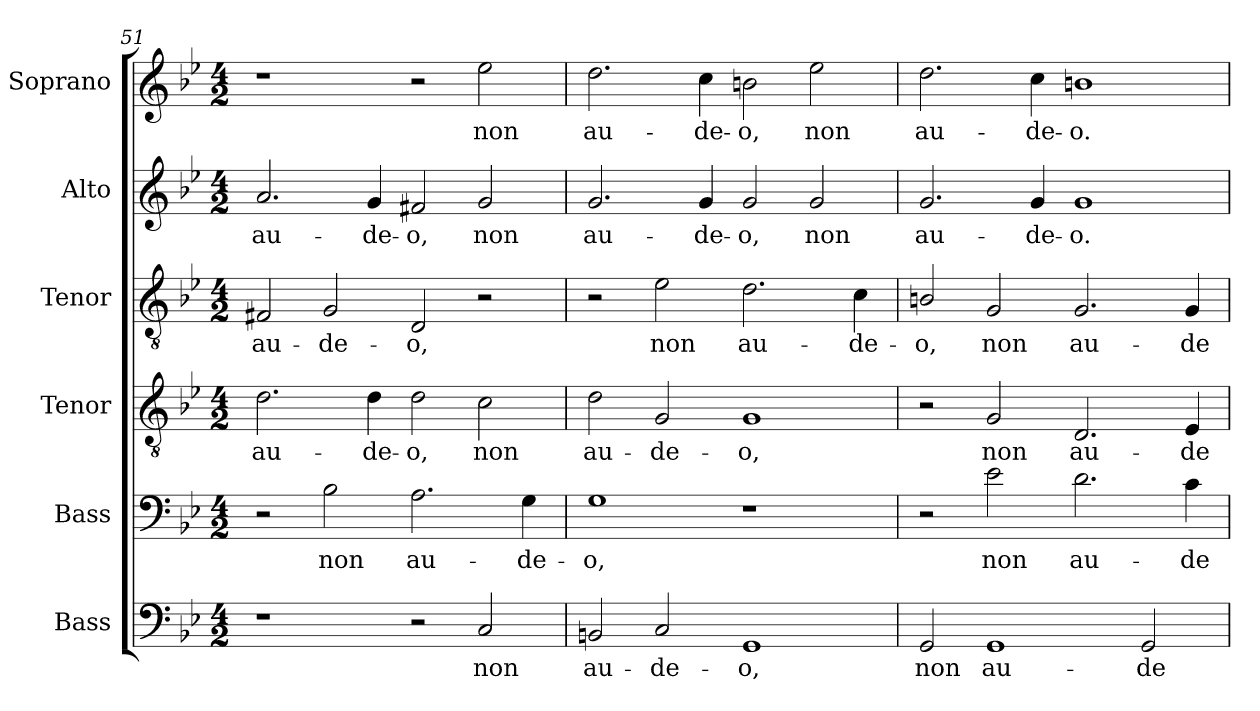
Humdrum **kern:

**kern	**text	**kern	**text	**kern	**text	**kern	**text	**kern	**text	**kern	**text
*part6	*part6	*part5	*part5	*part4	*part4	*part3	*part3	*part2	*part2	*part1	*part1
*staff6	*staff6	*staff5	*staff5	*staff4	*staff4	*staff3	*staff3	*staff2	*staff2	*staff1	*staff1
*I"Bass	*	*I"Bass	*	*I"Tenor	*	*I"Tenor	*	*I"Alto	*	*I"Soprano	*
*I'B2.	*	*I'B1.	*	*I'T2.	*	*I'T1.	*	*I'A.	*	*I'S.	*
!!LO:PB:g=z
*clefF4	*	*clefF4	*	*clefGv2	*	*clefGv2	*	*clefG2	*	*clefG2	*
*	*	*	*	*ITrd7c12	*	*ITrd7c12	*	*	*	*	*
*k[b-e-]	*	*k[b-e-]	*	*k[b-e-]	*	*k[b-e-]	*	*k[b-e-]	*	*k[b-e-]	*
*B-:	*	*B-:	*	*B-:	*	*B-:	*	*B-:	*	*B-:	*
*M4/2	*	*M4/2	*	*M4/2	*	*M4/2	*	*M4/2	*	*M4/2	*
=51	=51	=51	=51	=51	=51	=51	=51	=51	=51	=51	=51
!	!	!	!	!	!LO:LY:b:color=#000000	!	!	!	!	!	!
!	!	!	!	!	!	!	!LO:LY:b:color=#000000	!	!	!	!
!	!	!	!	!	!	!	!	!	!LO:LY:b:color=#000000	!	!
1r	.	2r	.	2.Di\	au-	2FF#Xi/	au-	2.ai/	au-	1r	.
!	!	!	!LO:LY:b:color=#000000	!	!	!	!	!	!	!	!
!	!	!	!	!	!	!	!LO:LY:b:color=#000000	!	!	!	!
.	.	2B-i\	non	.	.	2GGi/	-de-	.	.	.	.
!	!	!	!	!	!LO:LY:b:color=#000000	!	!	!	!	!	!
!	!	!	!	!	!	!	!	!	!LO:LY:b:color=#000000	!	!
.	.	.	.	4Di\	-de-	.	.	4gi/	-de-	.	.
!	!	!	!LO:LY:b:color=#000000	!	!	!	!	!	!	!	!
!	!	!	!	!	!LO:LY:b:color=#000000	!	!	!	!	!	!
!	!	!	!	!	!	!	!LO:LY:b:color=#000000	!	!	!	!
!	!	!	!	!	!	!	!	!	!LO:LY:b:color=#000000	!	!
2r	.	2.Ai\	au-	2Di\	-o,	2DDi/	-o,	2f#Xi/	-o,	2r	.
!	!LO:LY:b:color=#000000	!	!	!	!	!	!	!	!	!	!
!	!	!	!	!	!LO:LY:b:color=#000000	!	!	!	!	!	!
!	!	!	!	!	!	!	!	!	!LO:LY:b:color=#000000	!	!
!	!	!	!	!	!	!	!	!	!	!	!LO:LY:b:color=#000000
2Ci/	non	.	.	2Ci\	non	2r	.	2gi/	non	2ee-i\	non
!	!	!	!LO:LY:b:color=#000000	!	!	!	!	!	!	!	!
.	.	4Gi\	-de-	.	.	.	.	.	.	.	.
=52	=52	=52	=52	=52	=52	=52	=52	=52	=52	=52	=52
!	!LO:LY:b:color=#000000	!	!	!	!	!	!	!	!	!	!
!	!	!	!LO:LY:b:color=#000000	!	!	!	!	!	!	!	!
!	!	!	!	!	!LO:LY:b:color=#000000	!	!	!	!	!	!
!	!	!	!	!	!	!	!	!	!LO:LY:b:color=#000000	!	!
!	!	!	!	!	!	!	!	!	!	!	!LO:LY:b:color=#000000
2BBni/	au-	1Gi	-o,	2Di\	au-	2r	.	2.gi/	au-	2.ddi\	au-
!	!LO:LY:b:color=#000000	!	!	!	!	!	!	!	!	!	!
!	!	!	!	!	!LO:LY:b:color=#000000	!	!	!	!	!	!
!	!	!	!	!	!	!	!LO:LY:b:color=#000000	!	!	!	!
2Ci/	-de-	.	.	2GGi/	-de-	2E-i\	non	.	.	.	.
!	!	!	!	!	!	!	!	!	!LO:LY:b:color=#000000	!	!
!	!	!	!	!	!	!	!	!	!	!	!LO:LY:b:color=#000000
.	.	.	.	.	.	.	.	4gi/	-de-	4cci\	-de-
!	!LO:LY:b:color=#000000	!	!	!	!	!	!	!	!	!	!
!	!	!	!	!	!LO:LY:b:color=#000000	!	!	!	!	!	!
!	!	!	!	!	!	!	!LO:LY:b:color=#000000	!	!	!	!
!	!	!	!	!	!	!	!	!	!LO:LY:b:color=#000000	!	!
!	!	!	!	!	!	!	!	!	!	!	!LO:LY:b:color=#000000
1GGi	-o,	1r	.	1GGi	-o,	2.Di\	au-	2gi/	-o,	2bni\	-o,
!	!	!	!	!	!	!	!	!	!LO:LY:b:color=#000000	!	!
!	!	!	!	!	!	!	!	!	!	!	!LO:LY:b:color=#000000
.	.	.	.	.	.	.	.	2gi/	non	2ee-i\	non
!	!	!	!	!	!	!	!LO:LY:b:color=#000000	!	!	!	!
.	.	.	.	.	.	4Ci\	-de-	.	.	.	.
=53	=53	=53	=53	=53	=53	=53	=53	=53	=53	=53	=53
!	!LO:LY:b:color=#000000	!	!	!	!	!	!	!	!	!	!
!	!	!	!	!	!	!	!LO:LY:b:color=#000000	!	!	!	!
!	!	!	!	!	!	!	!	!	!LO:LY:b:color=#000000	!	!
!	!	!	!	!	!	!	!	!	!	!	!LO:LY:b:color=#000000
2GGi/	non	2r	.	2r	.	2BBni/	-o,	2.gi/	au-	2.ddi\	au-
!	!LO:LY:b:color=#000000	!	!	!	!	!	!	!	!	!	!
!	!	!	!LO:LY:b:color=#000000	!	!	!	!	!	!	!	!
!	!	!	!	!	!LO:LY:b:color=#000000	!	!	!	!	!	!
!	!	!	!	!	!	!	!LO:LY:b:color=#000000	!	!	!	!
1GGi	au-	2e-i\	non	2GGi/	non	2GGi/	non	.	.	.	.
!	!	!	!	!	!	!	!	!	!LO:LY:b:color=#000000	!	!
!	!	!	!	!	!	!	!	!	!	!	!LO:LY:b:color=#000000
.	.	.	.	.	.	.	.	4gi/	-de-	4cci\	-de-
!	!	!	!LO:LY:b:color=#000000	!	!	!	!	!	!	!	!
!	!	!	!	!	!LO:LY:b:color=#000000	!	!	!	!	!	!
!	!	!	!	!	!	!	!LO:LY:b:color=#000000	!	!	!	!
!	!	!	!	!	!	!	!	!	!LO:LY:b:color=#000000	!	!
!	!	!	!	!	!	!	!	!	!	!	!LO:LY:b:color=#000000
.	.	2.di\	au-	2.DDi/	au-	2.GGi/	au-	1gi	-o.	1bni	-o.
!	!LO:LY:b:color=#000000	!	!	!	!	!	!	!	!	!	!
2GGi/	-de-	.	.	.	.	.	.	.	.	.	.
!	!	!	!LO:LY:b:color=#000000	!	!	!	!	!	!	!	!
!	!	!	!	!	!LO:LY:b:color=#000000	!	!	!	!	!	!
!	!	!	!	!	!	!	!LO:LY:b:color=#000000	!	!	!	!
.	.	4ci\	-de-	4EE-i/	-de-	4GGi/	-de-	.	.	.	.
=	=	=	=	=	=	=	=	=	=	=	=
*-	*-	*-	*-	*-	*-	*-	*-	*-	*-	*-	*-
